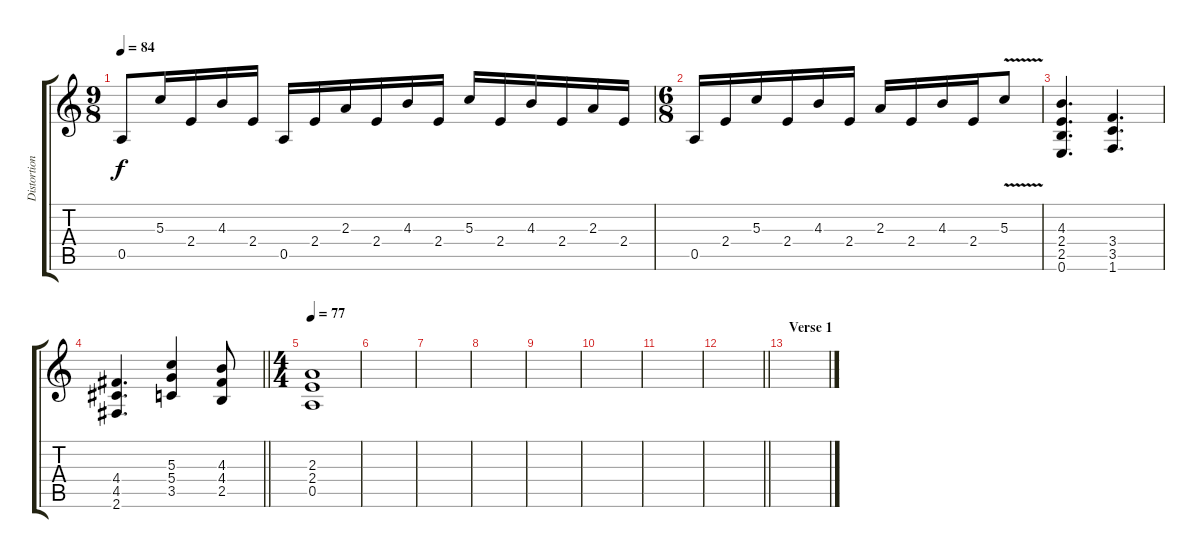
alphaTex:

\track ("Distortion" "Distortion") {instrument distortionguitar}
\staff {score tabs}
\tuning (E4 B3 G3 D3 A2 E2) {hide}
\ts (9 8)
\tempo 84
\clef g2
\ks c
0.5.8{dy f} 5.3.16 2.4.16 4.3.16 2.4.16 0.5.16 2.4.16 2.3.16 2.4.16 4.3.16 2.4.16 5.3.16 2.4.16 4.3.16 2.4.16 2.3.16 2.4.16 |
\ts (6 8)
0.5.16 2.4.16 5.3.16 2.4.16 4.3.16 2.4.16 2.3.16 2.4.16 4.3.16 2.4.16 5.3{v}.8 |
(4.3 2.4 2.5 0.6).4{d} (3.4 3.5 1.6).4{d} |
\barLineRight lightlight
(4.4 4.5 2.6).4{d} (5.3 5.4 3.5).4 (4.3 4.4 2.5).8 |
\ts (4 4)
\tempo 77
(2.3 2.4 0.5).1{volume 3} |
|
|
|
|
|
|
\barLineRight lightlight
|
\section ("" "Verse 1")
